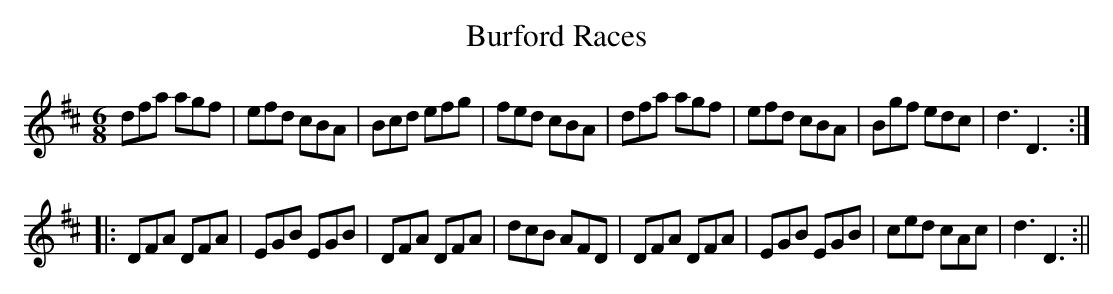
X:1
T:Burford Races
M:6/8
L:1/8
K:D
dfa agf|efd cBA|Bcd efg|fed cBA|dfa agf|efd cBA|Bgf edc|d3 D3:|
|:DFA DFA|EGB EGB|DFA DFA|dcB AFD|DFA DFA|EGB EGB|ced cAc|d3 D3:||
